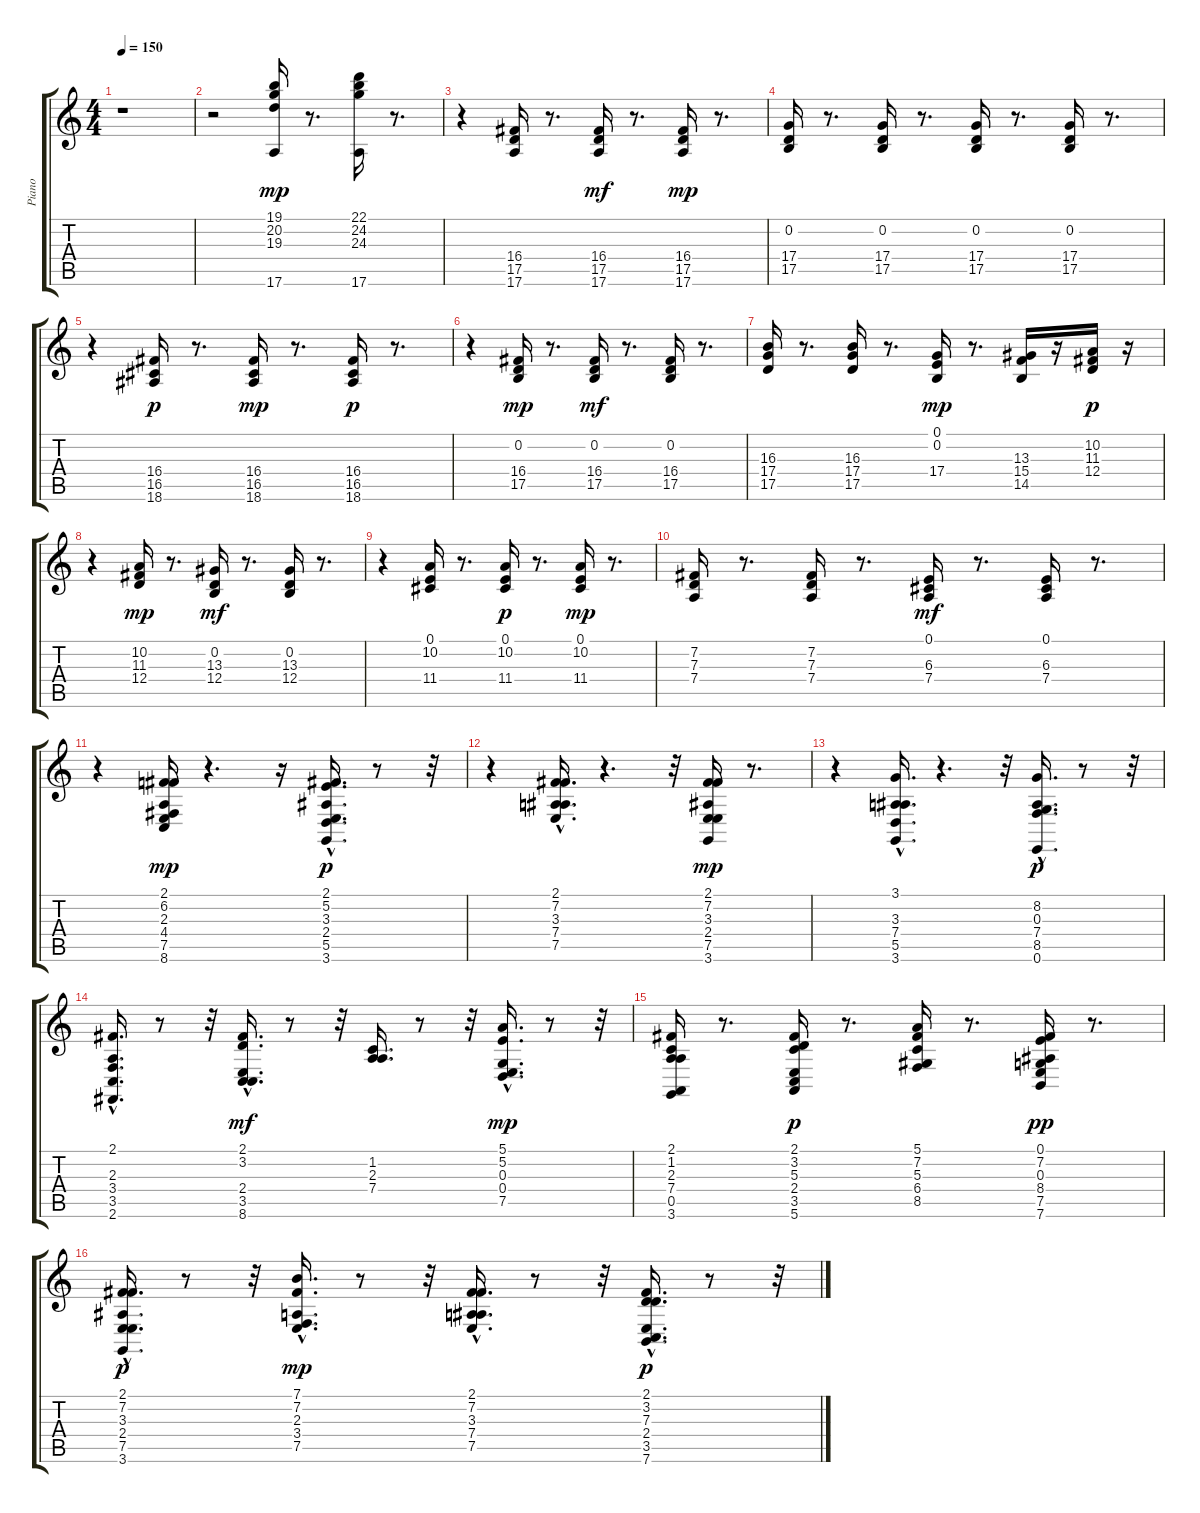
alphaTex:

\track ("Piano" "Piano") {instrument acousticgrandpiano}
\staff {score tabs}
\tuning (E4 B3 G3 D3 A2 E2) {hide}
\ts (4 4)
\tempo 150
\clef g2
\ks c
r.1{dy mp} |
r.2 (19.1 20.2 19.3 17.6).16 r.8{d} (22.1 24.2 24.3 17.6).16 r.8{d} |
r.4 (16.4 17.5 17.6).16 r.8{d} (16.4 17.5 17.6).16{dy mf} r.8{d} (16.4 17.5 17.6).16{dy mp} r.8{d} |
(0.2 17.4 17.5).16 r.8{d} (0.2 17.4 17.5).16 r.8{d} (0.2 17.4 17.5).16 r.8{d} (0.2 17.4 17.5).16 r.8{d} |
r.4 (16.4 16.5 18.6).16{dy p} r.8{d} (16.4 16.5 18.6).16{dy mp} r.8{d} (16.4 16.5 18.6).16{dy p} r.8{d} |
r.4 (0.2 16.4 17.5).16{dy mp} r.8{d} (0.2 16.4 17.5).16{dy mf} r.8{d} (0.2 16.4 17.5).16 r.8{d} |
(16.3 17.4 17.5).16 r.8{d} (16.3 17.4 17.5).16 r.8{d} (0.1 0.2 17.4).16{dy mp} r.8{d} (13.3 15.4 14.5).16 r.16 (10.2 11.3 12.4).16{dy p} r.16 |
r.4 (10.2 11.3 12.4).16{dy mp} r.8{d} (0.2 13.3 12.4).16{dy mf} r.8{d} (0.2 13.3 12.4).16 r.8{d} |
r.4 (0.1 10.2 11.4).16 r.8{d} (0.1 10.2 11.4).16{dy p} r.8{d} (0.1 10.2 11.4).16{dy mp} r.8{d} |
(7.2 7.3 7.4).16 r.8{d} (7.2 7.3 7.4).16 r.8{d} (0.1 6.3 7.4).16{dy mf} r.8{d} (0.1 6.3 7.4).16 r.8{d} |
r.4 (2.1 6.2 2.3 4.4 7.5 8.6).16{dy mp} r.4{d} r.16 (2.1 5.2 3.3 2.4{hac} 5.5{hac} 3.6).16{d dy p} r.8 r.32 |
r.4 (2.1 7.2 3.3 7.4{hac} 7.5).16{d} r.4{d} r.32 (2.1 7.2 3.3 2.4 7.5 3.6).16{dy mp} r.8{d} |
r.4 (3.1 3.3{hac} 7.4 5.5 3.6{hac}).16{d} r.4{d} r.32 (8.2 0.3 7.4 8.5{hac} 0.6{hac}).16{d dy p} r.8 r.32 |
(2.1 2.3 3.4 3.5 2.6{hac}).16{d} r.8 r.32 (2.1 3.2 2.4{hac} 3.5 8.6{hac}).16{d dy mf} r.8 r.32 (1.2 2.3 7.4).16{d} r.8 r.32 (5.1 5.2 0.3{hac} 0.4{hac} 7.5).16{d dy mp} r.8 r.32 |
(2.1 1.2 2.3 7.4 0.5 3.6).16 r.8{d} (2.1 3.2 5.3 2.4 3.5 5.6).16{dy p} r.8{d} (5.1 7.2 5.3 6.4 8.5).16 r.8{d} (0.1 7.2 0.3 8.4 7.5 7.6).16{dy pp} r.8{d} |
(2.1 7.2 3.3 2.4 7.5{hac} 3.6).16{d dy p} r.8 r.32 (7.1 7.2 2.3{hac} 3.4 7.5).16{d dy mp} r.8 r.32 (2.1 7.2 3.3 7.4{hac} 7.5).16{d} r.8 r.32 (2.1 3.2 7.3 2.4 3.5 7.6{hac}).16{d dy p} r.8 r.32
